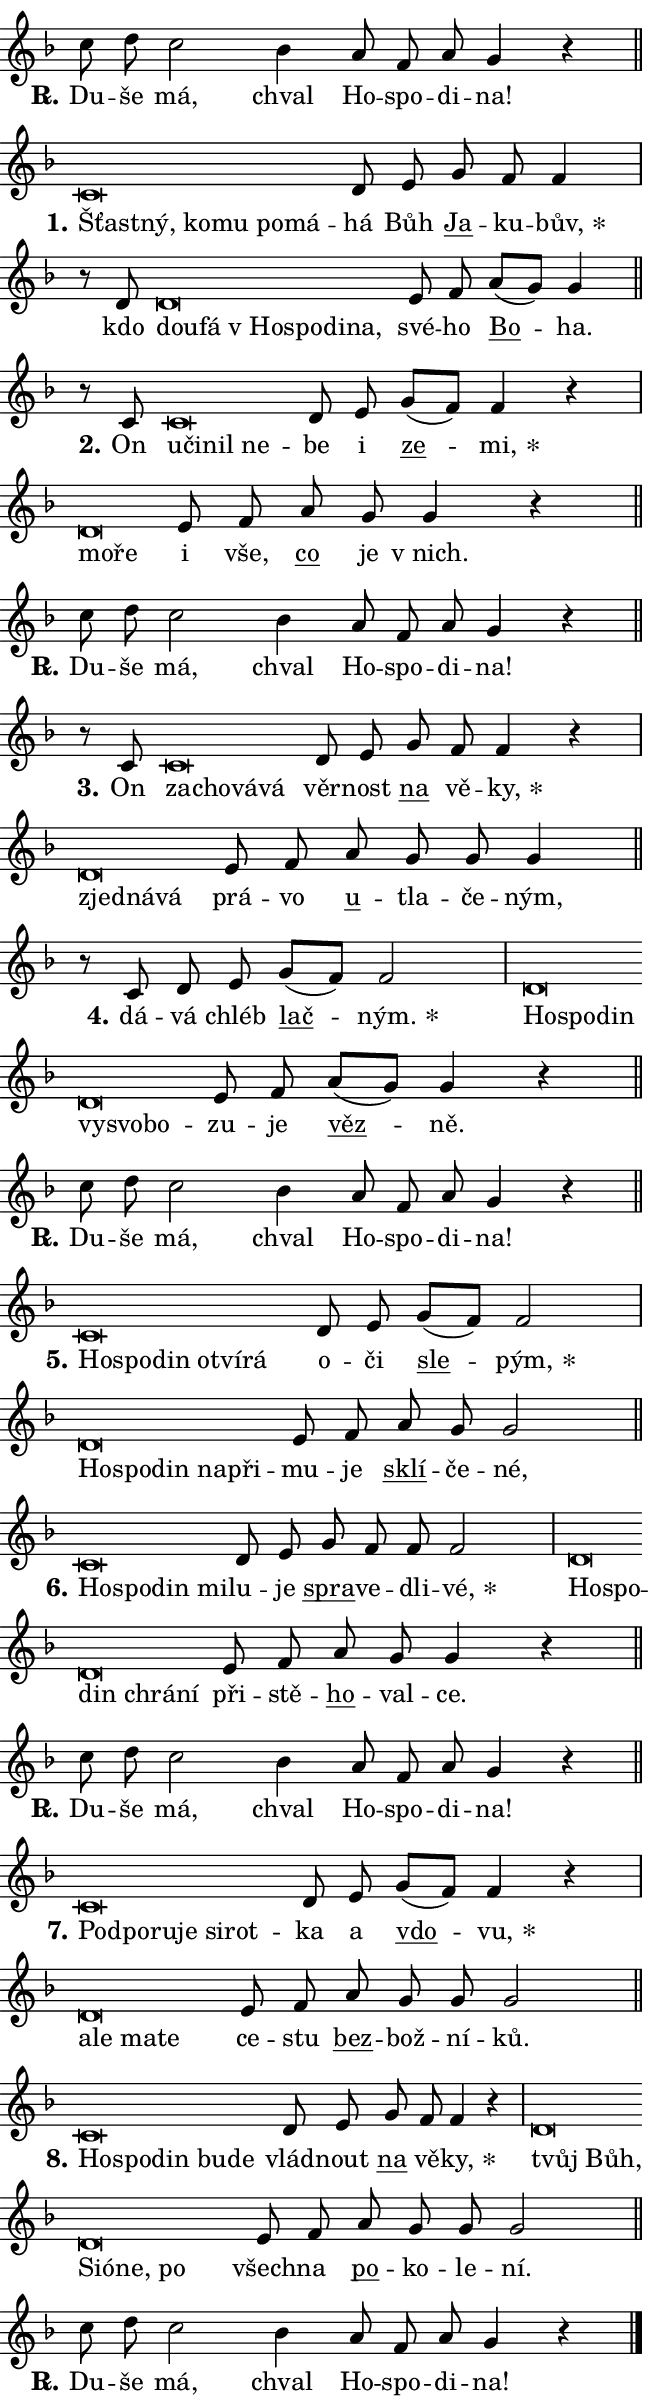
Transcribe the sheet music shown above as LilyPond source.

\version "2.24.0"
\header { tagline = "" }
\paper {
  indent = 0\cm
  top-margin = 0\cm
  right-margin = 0.13\cm % to fit lyric hyphens
  bottom-margin = 0\cm
  left-margin = 0\cm
  paper-width = 11\cm
  page-breaking = #ly:one-page-breaking
  system-system-spacing.basic-distance = #11
  score-system-spacing.basic-distance = #11
  ragged-last = ##f
}


%% Author: Thomas Morley
%% https://lists.gnu.org/archive/html/lilypond-user/2020-05/msg00002.html
#(define (line-position grob)
"Returns position of @var[grob} in current system:
   @code{'start}, if at first time-step
   @code{'end}, if at last time-step
   @code{'middle} otherwise
"
  (let* ((col (ly:item-get-column grob))
         (ln (ly:grob-object col 'left-neighbor))
         (rn (ly:grob-object col 'right-neighbor))
         (col-to-check-left (if (ly:grob? ln) ln col))
         (col-to-check-right (if (ly:grob? rn) rn col))
         (break-dir-left
           (and
             (ly:grob-property col-to-check-left 'non-musical #f)
             (ly:item-break-dir col-to-check-left)))
         (break-dir-right
           (and
             (ly:grob-property col-to-check-right 'non-musical #f)
             (ly:item-break-dir col-to-check-right))))
        (cond ((eqv? 1 break-dir-left) 'start)
              ((eqv? -1 break-dir-right) 'end)
              (else 'middle))))

#(define (tranparent-at-line-position vctor)
  (lambda (grob)
  "Relying on @code{line-position} select the relevant enry from @var{vctor}.
Used to determine transparency,"
    (case (line-position grob)
      ((end) (not (vector-ref vctor 0)))
      ((middle) (not (vector-ref vctor 1)))
      ((start) (not (vector-ref vctor 2))))))

noteHeadBreakVisibility =
#(define-music-function (break-visibility)(vector?)
"Makes @code{NoteHead}s transparent relying on @var{break-visibility}"
#{
  \override NoteHead.transparent =
    #(tranparent-at-line-position break-visibility)
#})

#(define delete-ledgers-for-transparent-note-heads
  (lambda (grob)
    "Reads whether a @code{NoteHead} is transparent.
If so this @code{NoteHead} is removed from @code{'note-heads} from
@var{grob}, which is supposed to be @code{LedgerLineSpanner}.
As a result ledgers are not printed for this @code{NoteHead}"
    (let* ((nhds-array (ly:grob-object grob 'note-heads))
           (nhds-list
             (if (ly:grob-array? nhds-array)
                 (ly:grob-array->list nhds-array)
                 '()))
           ;; Relies on the transparent-property being done before
           ;; Staff.LedgerLineSpanner.after-line-breaking is executed.
           ;; This is fragile ...
           (to-keep
             (remove
               (lambda (nhd)
                 (ly:grob-property nhd 'transparent #f))
               nhds-list)))
      ;; TODO find a better method to iterate over grob-arrays, similiar
      ;; to filter/remove etc for lists
      ;; For now rebuilt from scratch
      (set! (ly:grob-object grob 'note-heads)  '())
      (for-each
        (lambda (nhd)
          (ly:pointer-group-interface::add-grob grob 'note-heads nhd))
        to-keep))))

squashNotes = {
  \override NoteHead.X-extent = #'(-0.2 . 0.2)
  \override NoteHead.Y-extent = #'(-0.75 . 0)
  \override NoteHead.stencil =
    #(lambda (grob)
       (let ((pos (ly:grob-property grob 'staff-position)))
         (begin
           (if (< pos -7) (display "ERROR: Lower brevis then expected\n") (display ""))
           (if (<= pos -6) ly:text-interface::print ly:note-head::print))))
}
unSquashNotes = {
  \revert NoteHead.X-extent
  \revert NoteHead.Y-extent
  \revert NoteHead.stencil
}

hideNotes = \noteHeadBreakVisibility #begin-of-line-visible
unHideNotes = \noteHeadBreakVisibility #all-visible

% work-around for resetting accidentals
% https://lilypond.org/doc/v2.23/Documentation/notation/displaying-rhythms#unmetered-music
cadenzaMeasure = {
  \cadenzaOff
  \partial 1024 s1024
  \cadenzaOn
}

#(define-markup-command (accent layout props text) (markup?)
  "Underline accented syllable"
  (interpret-markup layout props
    #{\markup \override #'(offset . 4.3) \underline { #text }#}))

responsum = \markup \concat {
  "R" \hspace #-1.05 \path #0.1 #'((moveto 0 0.07) (lineto 0.9 0.8)) \hspace #0.05 "."
}

spaceSize = #0.6828661417322834 % exact space size for TeX Gyre Schola

\layout {
  \context {
    \Staff
    \remove "Time_signature_engraver"
    \override LedgerLineSpanner.after-line-breaking = #delete-ledgers-for-transparent-note-heads
  }
  \context {
    \Lyrics {
      \override LyricSpace.minimum-distance = \spaceSize
      \override LyricText.font-name = #"TeX Gyre Schola"
      \override LyricText.font-size = 1
      \override StanzaNumber.font-name = #"TeX Gyre Schola Bold"
      \override StanzaNumber.font-size = 1
    }
  }
  \context {
    \Score 
    \override NoteHead.text =
      #(lambda (grob) 
        (let ((pos (ly:grob-property grob 'staff-position)))
          #{\markup {
            \combine
              \halign #-0.55 \raise #(if (= pos -6) 0 0.5) \override #'(thickness . 2) \draw-line #'(3.2 . 0)
              \musicglyph "noteheads.sM1"
          }#}))
  }
}

% magnetic-lyrics.ily
%
%   written by
%     Jean Abou Samra <jean@abou-samra.fr>
%     Werner Lemberg <wl@gnu.org>
%
%   adapted by
%     Jiri Hon <jiri.hon@gmail.com>
%
% Version 2022-Apr-15

% https://www.mail-archive.com/lilypond-user@gnu.org/msg149350.html

#(define (Left_hyphen_pointer_engraver context)
   "Collect syllable-hyphen-syllable occurrences in lyrics and store
them in properties.  This engraver only looks to the left.  For
example, if the lyrics input is @code{foo -- bar}, it does the
following.

@itemize @bullet
@item
Set the @code{text} property of the @code{LyricHyphen} grob between
@q{foo} and @q{bar} to @code{foo}.

@item
Set the @code{left-hyphen} property of the @code{LyricText} grob with
text @q{foo} to the @code{LyricHyphen} grob between @q{foo} and
@q{bar}.
@end itemize

Use this auxiliary engraver in combination with the
@code{lyric-@/text::@/apply-@/magnetic-@/offset!} hook."
   (let ((hyphen #f)
         (text #f))
     (make-engraver
      (acknowledgers
       ((lyric-syllable-interface engraver grob source-engraver)
        (set! text grob)))
      (end-acknowledgers
       ((lyric-hyphen-interface engraver grob source-engraver)
        ;(when (not (grob::has-interface grob 'lyric-space-interface))
          (set! hyphen grob)));)
      ((stop-translation-timestep engraver)
       (when (and text hyphen)
         (ly:grob-set-object! text 'left-hyphen hyphen))
       (set! text #f)
       (set! hyphen #f)))))

#(define (lyric-text::apply-magnetic-offset! grob)
   "If the space between two syllables is less than the value in
property @code{LyricText@/.details@/.squash-threshold}, move the right
syllable to the left so that it gets concatenated with the left
syllable.

Use this function as a hook for
@code{LyricText@/.after-@/line-@/breaking} if the
@code{Left_@/hyphen_@/pointer_@/engraver} is active."
   (let ((hyphen (ly:grob-object grob 'left-hyphen #f)))
     (when hyphen
       (let ((left-text (ly:spanner-bound hyphen LEFT)))
         (when (grob::has-interface left-text 'lyric-syllable-interface)
           (let* ((common (ly:grob-common-refpoint grob left-text X))
                  (this-x-ext (ly:grob-extent grob common X))
                  (left-x-ext
                   (begin
                     ;; Trigger magnetism for left-text.
                     (ly:grob-property left-text 'after-line-breaking)
                     (ly:grob-extent left-text common X)))
                  ;; `delta` is the gap width between two syllables.
                  (delta (- (interval-start this-x-ext)
                            (interval-end left-x-ext)))
                  (details (ly:grob-property grob 'details))
                  (threshold (assoc-get 'squash-threshold details 0.2)))
             (when (< delta threshold)
               (let* (;; We have to manipulate the input text so that
                      ;; ligatures crossing syllable boundaries are not
                      ;; disabled.  For languages based on the Latin
                      ;; script this is essentially a beautification.
                      ;; However, for non-Western scripts it can be a
                      ;; necessity.
                      (lt (ly:grob-property left-text 'text))
                      (rt (ly:grob-property grob 'text))
                      (is-space (grob::has-interface hyphen 'lyric-space-interface))
                      (space (if is-space " " ""))
                      (extra-delta (if is-space spaceSize 0))
                      ;; Append new syllable.
                      (ltrt-space (if (and (string? lt) (string? rt))
                                (string-append lt space rt)
                                (make-concat-markup (list lt space rt))))
                      ;; Right-align `ltrt` to the right side.
                      (ltrt-space-markup (grob-interpret-markup
                               grob
                               (make-translate-markup
                                (cons (interval-length this-x-ext) 0)
                                (make-right-align-markup ltrt-space)))))
                 (begin
                   ;; Don't print `left-text`.
                   (ly:grob-set-property! left-text 'stencil #f)
                   ;; Set text and stencil (which holds all collected
                   ;; syllables so far) and shift it to the left.
                   (ly:grob-set-property! grob 'text ltrt-space)
                   (ly:grob-set-property! grob 'stencil ltrt-space-markup)
                   (ly:grob-translate-axis! grob (- (- delta extra-delta)) X))))))))))


#(define (lyric-hyphen::displace-bounds-first grob)
   ;; Make very sure this callback isn't triggered too early.
   (let ((left (ly:spanner-bound grob LEFT))
         (right (ly:spanner-bound grob RIGHT)))
     (ly:grob-property left 'after-line-breaking)
     (ly:grob-property right 'after-line-breaking)
     (ly:lyric-hyphen::print grob)))

squashThreshold = #0.4

\layout {
  \context {
    \Lyrics
    \consists #Left_hyphen_pointer_engraver
    \override LyricText.after-line-breaking =
      #lyric-text::apply-magnetic-offset!
    \override LyricHyphen.stencil = #lyric-hyphen::displace-bounds-first
    \override LyricText.details.squash-threshold = \squashThreshold
    \override LyricHyphen.minimum-distance = 0
    \override LyricHyphen.minimum-length = \squashThreshold
  }
}

squashText = \override LyricText.details.squash-threshold = 9999
unSquashText = \override LyricText.details.squash-threshold = \squashThreshold

leftText = \override LyricText.self-alignment-X = #LEFT
unLeftText = \revert LyricText.self-alignment-X

starOffset = #(lambda (grob) 
                (let ((x_offset (ly:self-alignment-interface::aligned-on-x-parent grob)))
                  (if (= x_offset 0) 0 (+ x_offset 1.2))))

star = #(define-music-function (syllable)(string?)
"Append star separator at the end of a syllable"
#{
  \once \override LyricText.X-offset = #starOffset
  \lyricmode { \markup {
    #syllable
    \override #'((font-name . "TeX Gyre Schola Bold")) \hspace #0.2 \lower #0.65 \larger "*"
  } }
#})

starAccent = #(define-music-function (syllable)(string?)
"Append star separator at the end of a syllable and make accent"
#{
  \once \override LyricText.X-offset = #starOffset
  \lyricmode { \markup {
    \accent #syllable
    \override #'((font-name . "TeX Gyre Schola Bold")) \hspace #0.2 \lower #0.65 \larger "*"
  } }
#})

breath = #(define-music-function (syllable)(string?)
"Append breathing indicator at the end of a syllable"
#{
  \lyricmode { \markup { #syllable "+" } }
#})

optionalBreath = #(define-music-function (syllable)(string?)
"Append optional breathing indicator at the end of a syllable"
#{
  \lyricmode { \markup { #syllable "(+)" } }
#})


\score {
    <<
        \new Voice = "melody" { \cadenzaOn \key f \major \relative { c''8 d c2 bes4 a8 f a g4 r \cadenzaMeasure \bar "||" \break } }
        \new Lyrics \lyricsto "melody" { \lyricmode { \set stanza = \responsum
Du -- še má, chval Ho -- spo -- di -- na! } }
    >>
    \layout {}
}

\score {
    <<
        \new Voice = "melody" { \cadenzaOn \key f \major \relative { \squashNotes c'\breve*1/16 \hideNotes \breve*1/16 \bar "" \breve*1/16 \bar "" \breve*1/16 \bar "" \breve*1/16 \breve*1/16 \bar "" \unHideNotes \unSquashNotes d8 e \bar "" g f f4 \cadenzaMeasure \bar "|" r8 d8 \squashNotes d\breve*1/16 \hideNotes \breve*1/16 \bar "" \breve*1/16 \bar "" \breve*1/16 \bar "" \breve*1/16 \breve*1/16 \bar "" \unHideNotes \unSquashNotes e8 f \bar "" a[( g)] g4 \cadenzaMeasure \bar "||" \break } }
        \new Lyrics \lyricsto "melody" { \lyricmode { \set stanza = "1."
\leftText Šťast -- \squashText ný, ko -- mu po -- má -- \unLeftText \unSquashText há Bůh \markup \accent Ja -- ku -- \star bův, kdo \leftText dou -- \squashText fá "v Ho" -- spo -- di -- na, \unLeftText \unSquashText své -- ho \markup \accent Bo -- ha. } }
    >>
    \layout {}
}

\score {
    <<
        \new Voice = "melody" { \cadenzaOn \key f \major \relative { r8 c'8 \squashNotes c\breve*1/16 \hideNotes \breve*1/16 \bar "" \breve*1/16 \breve*1/16 \bar "" \unHideNotes \unSquashNotes d8 e \bar "" g[( f)] f4 r \cadenzaMeasure \bar "|" \squashNotes d\breve*1/16 \hideNotes \breve*1/16 \bar "" \unHideNotes \unSquashNotes e8 f \bar "" a g g4 r \cadenzaMeasure \bar "||" \break } }
        \new Lyrics \lyricsto "melody" { \lyricmode { \set stanza = "2."
On \leftText u -- \squashText či -- nil ne -- \unLeftText \unSquashText be i \markup \accent ze -- \star mi, \leftText mo -- \squashText ře \unLeftText \unSquashText i vše, \markup \accent co je "v nich." } }
    >>
    \layout {}
}

\score {
    <<
        \new Voice = "melody" { \cadenzaOn \key f \major \relative { c''8 d c2 bes4 a8 f a g4 r \cadenzaMeasure \bar "||" \break } }
        \new Lyrics \lyricsto "melody" { \lyricmode { \set stanza = \responsum
Du -- še má, chval Ho -- spo -- di -- na! } }
    >>
    \layout {}
}

\score {
    <<
        \new Voice = "melody" { \cadenzaOn \key f \major \relative { r8 c'8 \squashNotes c\breve*1/16 \hideNotes \breve*1/16 \bar "" \breve*1/16 \breve*1/16 \bar "" \unHideNotes \unSquashNotes d8 e \bar "" g f f4 r \cadenzaMeasure \bar "|" \squashNotes d\breve*1/16 \hideNotes \breve*1/16 \breve*1/16 \bar "" \unHideNotes \unSquashNotes e8 f \bar "" a g g g4 \cadenzaMeasure \bar "||" \break } }
        \new Lyrics \lyricsto "melody" { \lyricmode { \set stanza = "3."
On \leftText za -- \squashText cho -- vá -- vá \unLeftText \unSquashText věr -- nost \markup \accent na vě -- \star ky, \leftText zjed -- \squashText ná -- vá \unLeftText \unSquashText prá -- vo \markup \accent u -- tla -- če -- ným, } }
    >>
    \layout {}
}

\score {
    <<
        \new Voice = "melody" { \cadenzaOn \key f \major \relative { r8 c' d8 e \bar "" g[( f)] f2 \cadenzaMeasure \bar "|" \squashNotes d\breve*1/16 \hideNotes \breve*1/16 \bar "" \breve*1/16 \bar "" \breve*1/16 \bar "" \breve*1/16 \breve*1/16 \bar "" \unHideNotes \unSquashNotes e8 f \bar "" a[( g)] g4 r \cadenzaMeasure \bar "||" \break } }
        \new Lyrics \lyricsto "melody" { \lyricmode { \set stanza = "4."
dá -- vá chléb \markup \accent lač -- \star ným. \leftText Ho -- \squashText spo -- din vy -- svo -- bo -- \unLeftText \unSquashText zu -- je \markup \accent věz -- ně. } }
    >>
    \layout {}
}

\score {
    <<
        \new Voice = "melody" { \cadenzaOn \key f \major \relative { c''8 d c2 bes4 a8 f a g4 r \cadenzaMeasure \bar "||" \break } }
        \new Lyrics \lyricsto "melody" { \lyricmode { \set stanza = \responsum
Du -- še má, chval Ho -- spo -- di -- na! } }
    >>
    \layout {}
}

\score {
    <<
        \new Voice = "melody" { \cadenzaOn \key f \major \relative { \squashNotes c'\breve*1/16 \hideNotes \breve*1/16 \bar "" \breve*1/16 \bar "" \breve*1/16 \bar "" \breve*1/16 \breve*1/16 \bar "" \unHideNotes \unSquashNotes d8 e \bar "" g[( f)] f2 \cadenzaMeasure \bar "|" \squashNotes d\breve*1/16 \hideNotes \breve*1/16 \bar "" \breve*1/16 \bar "" \breve*1/16 \breve*1/16 \bar "" \unHideNotes \unSquashNotes e8 f \bar "" a g g2 \cadenzaMeasure \bar "||" \break } }
        \new Lyrics \lyricsto "melody" { \lyricmode { \set stanza = "5."
\leftText Ho -- \squashText spo -- din o -- tví -- rá \unLeftText \unSquashText o -- či \markup \accent sle -- \star pým, \leftText Ho -- \squashText spo -- din na -- při -- \unLeftText \unSquashText mu -- je \markup \accent sklí -- če -- né, } }
    >>
    \layout {}
}

\score {
    <<
        \new Voice = "melody" { \cadenzaOn \key f \major \relative { \squashNotes c'\breve*1/16 \hideNotes \breve*1/16 \bar "" \breve*1/16 \breve*1/16 \bar "" \unHideNotes \unSquashNotes d8 e \bar "" g f f f2 \cadenzaMeasure \bar "|" \squashNotes d\breve*1/16 \hideNotes \breve*1/16 \bar "" \breve*1/16 \bar "" \breve*1/16 \breve*1/16 \bar "" \unHideNotes \unSquashNotes e8 f \bar "" a g g4 r \cadenzaMeasure \bar "||" \break } }
        \new Lyrics \lyricsto "melody" { \lyricmode { \set stanza = "6."
\leftText Ho -- \squashText spo -- din mi -- \unLeftText \unSquashText lu -- je \markup \accent spra -- ve -- dli -- \star vé, \leftText Ho -- \squashText spo -- din chrá -- ní \unLeftText \unSquashText při -- stě -- \markup \accent ho -- val -- ce. } }
    >>
    \layout {}
}

\score {
    <<
        \new Voice = "melody" { \cadenzaOn \key f \major \relative { c''8 d c2 bes4 a8 f a g4 r \cadenzaMeasure \bar "||" \break } }
        \new Lyrics \lyricsto "melody" { \lyricmode { \set stanza = \responsum
Du -- še má, chval Ho -- spo -- di -- na! } }
    >>
    \layout {}
}

\score {
    <<
        \new Voice = "melody" { \cadenzaOn \key f \major \relative { \squashNotes c'\breve*1/16 \hideNotes \breve*1/16 \bar "" \breve*1/16 \bar "" \breve*1/16 \bar "" \breve*1/16 \breve*1/16 \bar "" \unHideNotes \unSquashNotes d8 e \bar "" g[( f)] f4 r \cadenzaMeasure \bar "|" \squashNotes d\breve*1/16 \hideNotes \breve*1/16 \bar "" \breve*1/16 \breve*1/16 \bar "" \unHideNotes \unSquashNotes e8 f \bar "" a g g g2 \cadenzaMeasure \bar "||" \break } }
        \new Lyrics \lyricsto "melody" { \lyricmode { \set stanza = "7."
\leftText Pod -- \squashText po -- ru -- je si -- rot -- \unLeftText \unSquashText ka a \markup \accent vdo -- \star vu, \leftText a -- \squashText le ma -- te \unLeftText \unSquashText ce -- stu \markup \accent bez -- bož -- ní -- ků. } }
    >>
    \layout {}
}

\score {
    <<
        \new Voice = "melody" { \cadenzaOn \key f \major \relative { \squashNotes c'\breve*1/16 \hideNotes \breve*1/16 \bar "" \breve*1/16 \bar "" \breve*1/16 \breve*1/16 \bar "" \unHideNotes \unSquashNotes d8 e \bar "" g f f4 r \cadenzaMeasure \bar "|" \squashNotes d\breve*1/16 \hideNotes \breve*1/16 \bar "" \breve*1/16 \bar "" \breve*1/16 \bar "" \breve*1/16 \breve*1/16 \bar "" \unHideNotes \unSquashNotes e8 f \bar "" a g g g2 \cadenzaMeasure \bar "||" \break } }
        \new Lyrics \lyricsto "melody" { \lyricmode { \set stanza = "8."
\leftText Ho -- \squashText spo -- din bu -- de \unLeftText \unSquashText vlád -- nout \markup \accent na vě -- \star ky, \leftText tvůj \squashText Bůh, Si -- ó -- ne, po \unLeftText \unSquashText všech -- na \markup \accent po -- ko -- le -- ní. } }
    >>
    \layout {}
}

\score {
    <<
        \new Voice = "melody" { \cadenzaOn \key f \major \relative { c''8 d c2 bes4 a8 f a g4 r \cadenzaMeasure \bar "||" \break } \bar "|." }
        \new Lyrics \lyricsto "melody" { \lyricmode { \set stanza = \responsum
Du -- še má, chval Ho -- spo -- di -- na! } }
    >>
    \layout {}
}
